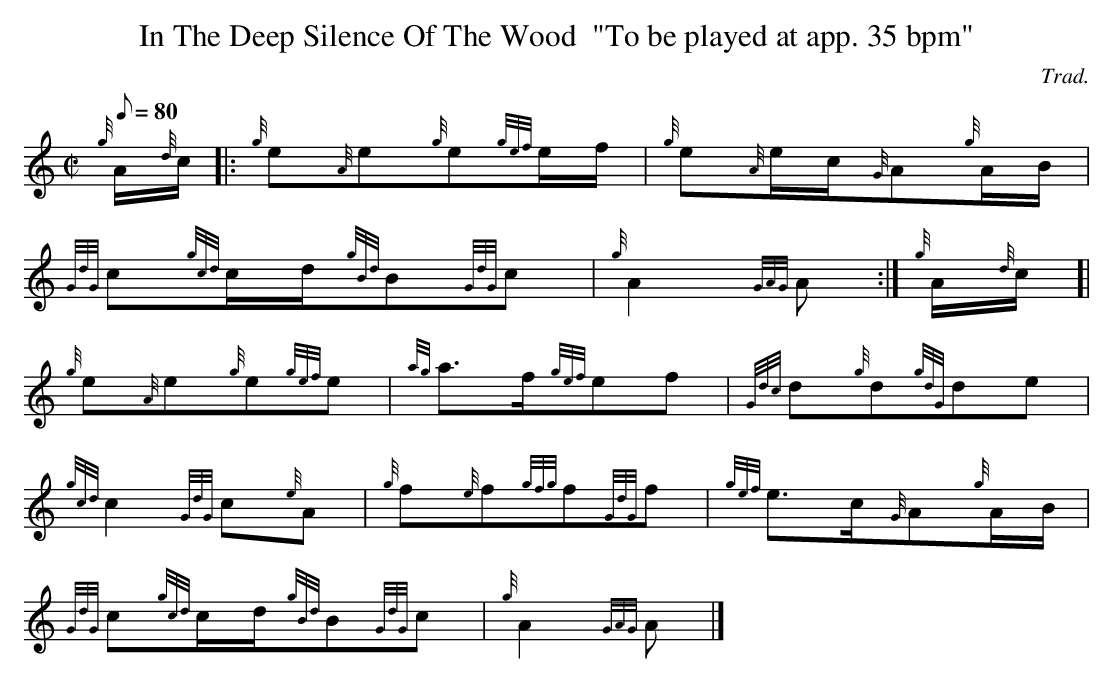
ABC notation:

X:1
T:In The Deep Silence Of The Wood  "To be played at app. 35 bpm"
M:C|
L:1/8
Q:80
C:Trad.
K:HP
{g}A/2{d}c/2|:
{g}e{A}e{g}e{gef}e/2f/2|
{g}e{A}e/2c/2{G}A{g}A/2B/2|  !
{GdG}c{gcd}c/2d/2{gBd}B{GdG}c|
{g}A2{GAG}A:|
{g}A/2{d}c/2[|  !
{g}e{A}e{g}e{gef}e|
{ag}a3/2f/2{gef}ef|
{Gdc}d{g}d{gdG}de|  !
{gcd}c2{GdG}c{e}A|
{g}f{e}f{gfg}f{GdG}f|
{gef}e3/2c/2{G}A{g}A/2B/2|  !
{GdG}c{gcd}c/2d/2{gBd}B{GdG}c|
{g}A2{GAG}A|]

